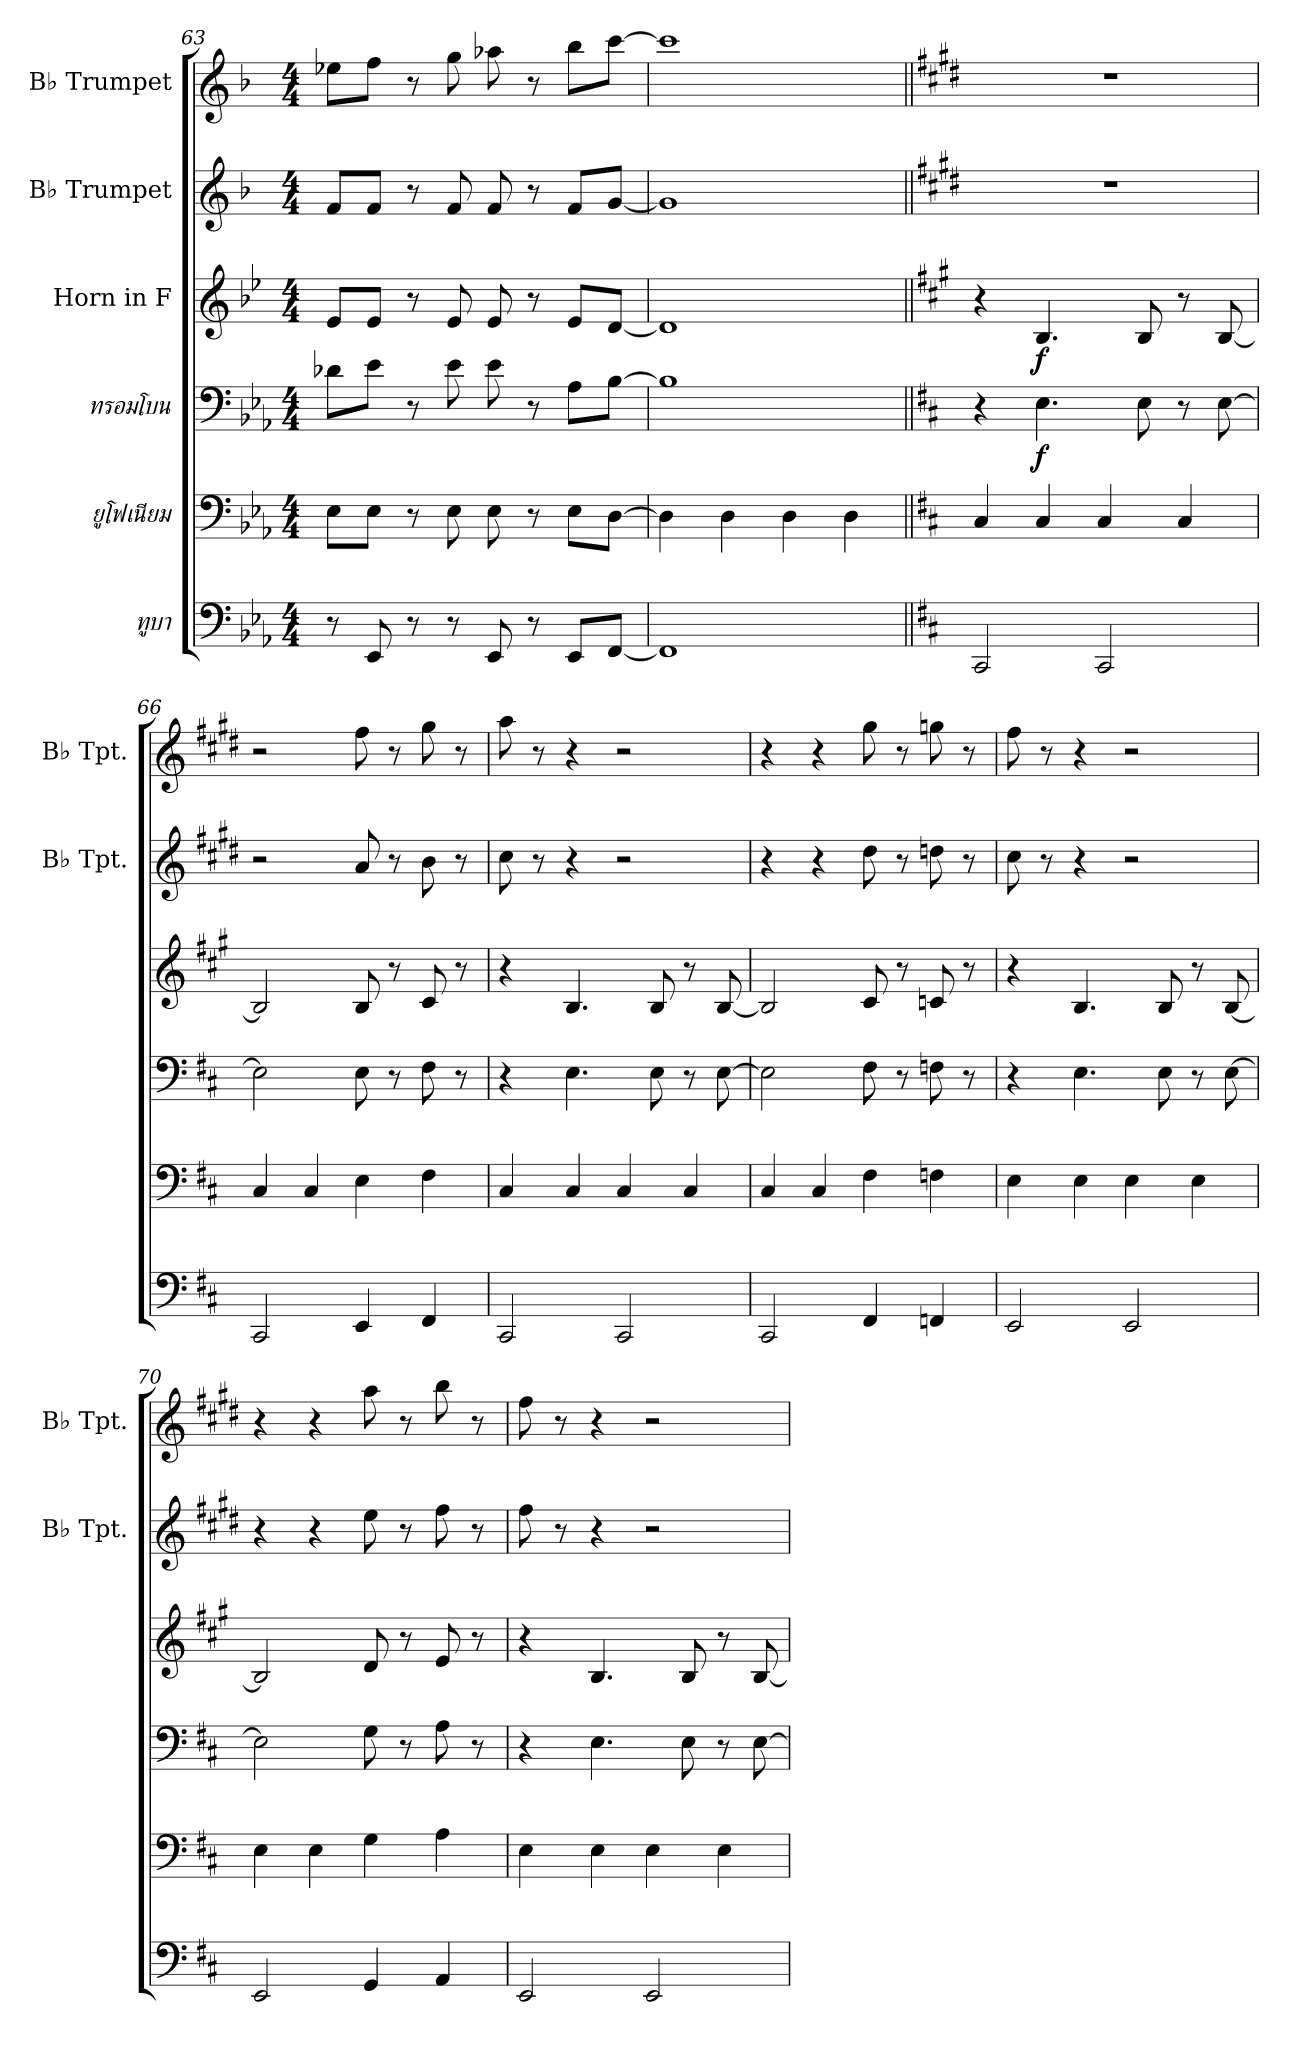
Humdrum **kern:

**kern	**kern	**kern	**dynam	**kern	**dynam	**kern	**kern
*part6	*part5	*part4	*part4	*part3	*part3	*part2	*part1
*staff6	*staff5	*staff4	*staff4	*staff3	*staff3	*staff2	*staff1
*I"ทูบา	*I"ยูโฟเนียม	*I"ทรอมโบน	*	*I"Horn in F	*	*I"B♭ Trumpet	*I"B♭ Trumpet
*	*	*	*	*	*	*I'B♭ Tpt.	*I'B♭ Tpt.
*clefF4	*clefF4	*clefF4	*	*clefG2	*	*clefG2	*clefG2
*	*	*	*	*ITrd4c7	*	*ITrd1c2	*ITrd1c2
*k[b-e-a-]	*k[b-e-a-]	*k[b-e-a-]	*	*k[b-e-a-]	*	*k[b-e-a-]	*k[b-e-a-]
*M4/4	*M4/4	*M4/4	*	*M4/4	*	*M4/4	*M4/4
=63	=63	=63	=63	=63	=63	=63	=63
8r	8E-\L	8d-X\L	.	8A-/L	.	8e-/L	8dd-X\L
8EE-/	8E-\J	8e-\J	.	8A-/J	.	8e-/J	8ee-\J
8r	8r	8r	.	8r	.	8r	8r
8r	8E-\	8e-\	.	8A-/	.	8e-/	8ff\
8EE-/	8E-\	8e-\	.	8A-/	.	8e-/	8gg-X\
8r	8r	8r	.	8r	.	8r	8r
8EE-/L	8E-\L	8A-\L	.	8A-/L	.	8e-/L	8aa-\L
[8FF/J	[8D\J	[8B-\J	.	[8G/J	.	[8f/J	[8bb-\J
=64	=64	=64	=64	=64	=64	=64	=64
1FF]	4D\]	1B-]	.	1G]	.	1f]	1bb-]
.	4D\	.	.	.	.	.	.
.	4D\	.	.	.	.	.	.
.	4D\	.	.	.	.	.	.
=65||	=65||	=65||	=65||	=65||	=65||	=65||	=65||
*k[f#c#]	*k[f#c#]	*k[f#c#]	*	*k[f#c#]	*	*k[f#c#]	*k[f#c#]
2CC#/	4C#/	4r	.	4r	.	1r	1r
!	!	!	!LO:DY:b	!	!LO:DY:b	!	!
.	4C#/	4.E\	f	4.E/	f	.	.
2CC#/	4C#/	.	.	.	.	.	.
.	.	8E\	.	8E/	.	.	.
.	4C#/	8r	.	8r	.	.	.
.	.	[8E\	.	[8E/	.	.	.
!!LO:PB:g=z
=66	=66	=66	=66	=66	=66	=66	=66
2CC#/	4C#/	2E\]	.	2E/]	.	2r	2r
.	4C#/	.	.	.	.	.	.
4EE/	4E\	8E\	.	8E/	.	8g/	8ee\
.	.	8r	.	8r	.	8r	8r
4FF#/	4F#\	8F#\	.	8F#/	.	8a\	8ff#\
.	.	8r	.	8r	.	8r	8r
=67	=67	=67	=67	=67	=67	=67	=67
2CC#/	4C#/	4r	.	4r	.	8b\	8gg\
.	.	.	.	.	.	8r	8r
.	4C#/	4.E\	.	4.E/	.	4r	4r
2CC#/	4C#/	.	.	.	.	2r	2r
.	.	8E\	.	8E/	.	.	.
.	4C#/	8r	.	8r	.	.	.
.	.	[8E\	.	[8E/	.	.	.
=68	=68	=68	=68	=68	=68	=68	=68
2CC#/	4C#/	2E\]	.	2E/]	.	4r	4r
.	4C#/	.	.	.	.	4r	4r
4FF#/	4F#\	8F#\	.	8F#/	.	8cc#\	8ff#\
.	.	8r	.	8r	.	8r	8r
4FFn/	4Fn\	8Fn\	.	8Fn/	.	8ccn\	8ffn\
.	.	8r	.	8r	.	8r	8r
=69	=69	=69	=69	=69	=69	=69	=69
2EE/	4E\	4r	.	4r	.	8b\	8ee\
.	.	.	.	.	.	8r	8r
.	4E\	4.E\	.	4.E/	.	4r	4r
2EE/	4E\	.	.	.	.	2r	2r
.	.	8E\	.	8E/	.	.	.
.	4E\	8r	.	8r	.	.	.
.	.	[8E\	.	[8E/	.	.	.
=70	=70	=70	=70	=70	=70	=70	=70
2EE/	4E\	2E\]	.	2E/]	.	4r	4r
.	4E\	.	.	.	.	4r	4r
4GG/	4G\	8G\	.	8G/	.	8dd\	8gg\
.	.	8r	.	8r	.	8r	8r
4AA/	4A\	8A\	.	8A/	.	8ee\	8aa\
.	.	8r	.	8r	.	8r	8r
!!LO:LB:g=z
=71	=71	=71	=71	=71	=71	=71	=71
2EE/	4E\	4r	.	4r	.	8ee\	8ee\
.	.	.	.	.	.	8r	8r
.	4E\	4.E\	.	4.E/	.	4r	4r
2EE/	4E\	.	.	.	.	2r	2r
.	.	8E\	.	8E/	.	.	.
.	4E\	8r	.	8r	.	.	.
.	.	[8E\	.	[8E/	.	.	.
=	=	=	=	=	=	=	=
*-	*-	*-	*-	*-	*-	*-	*-
